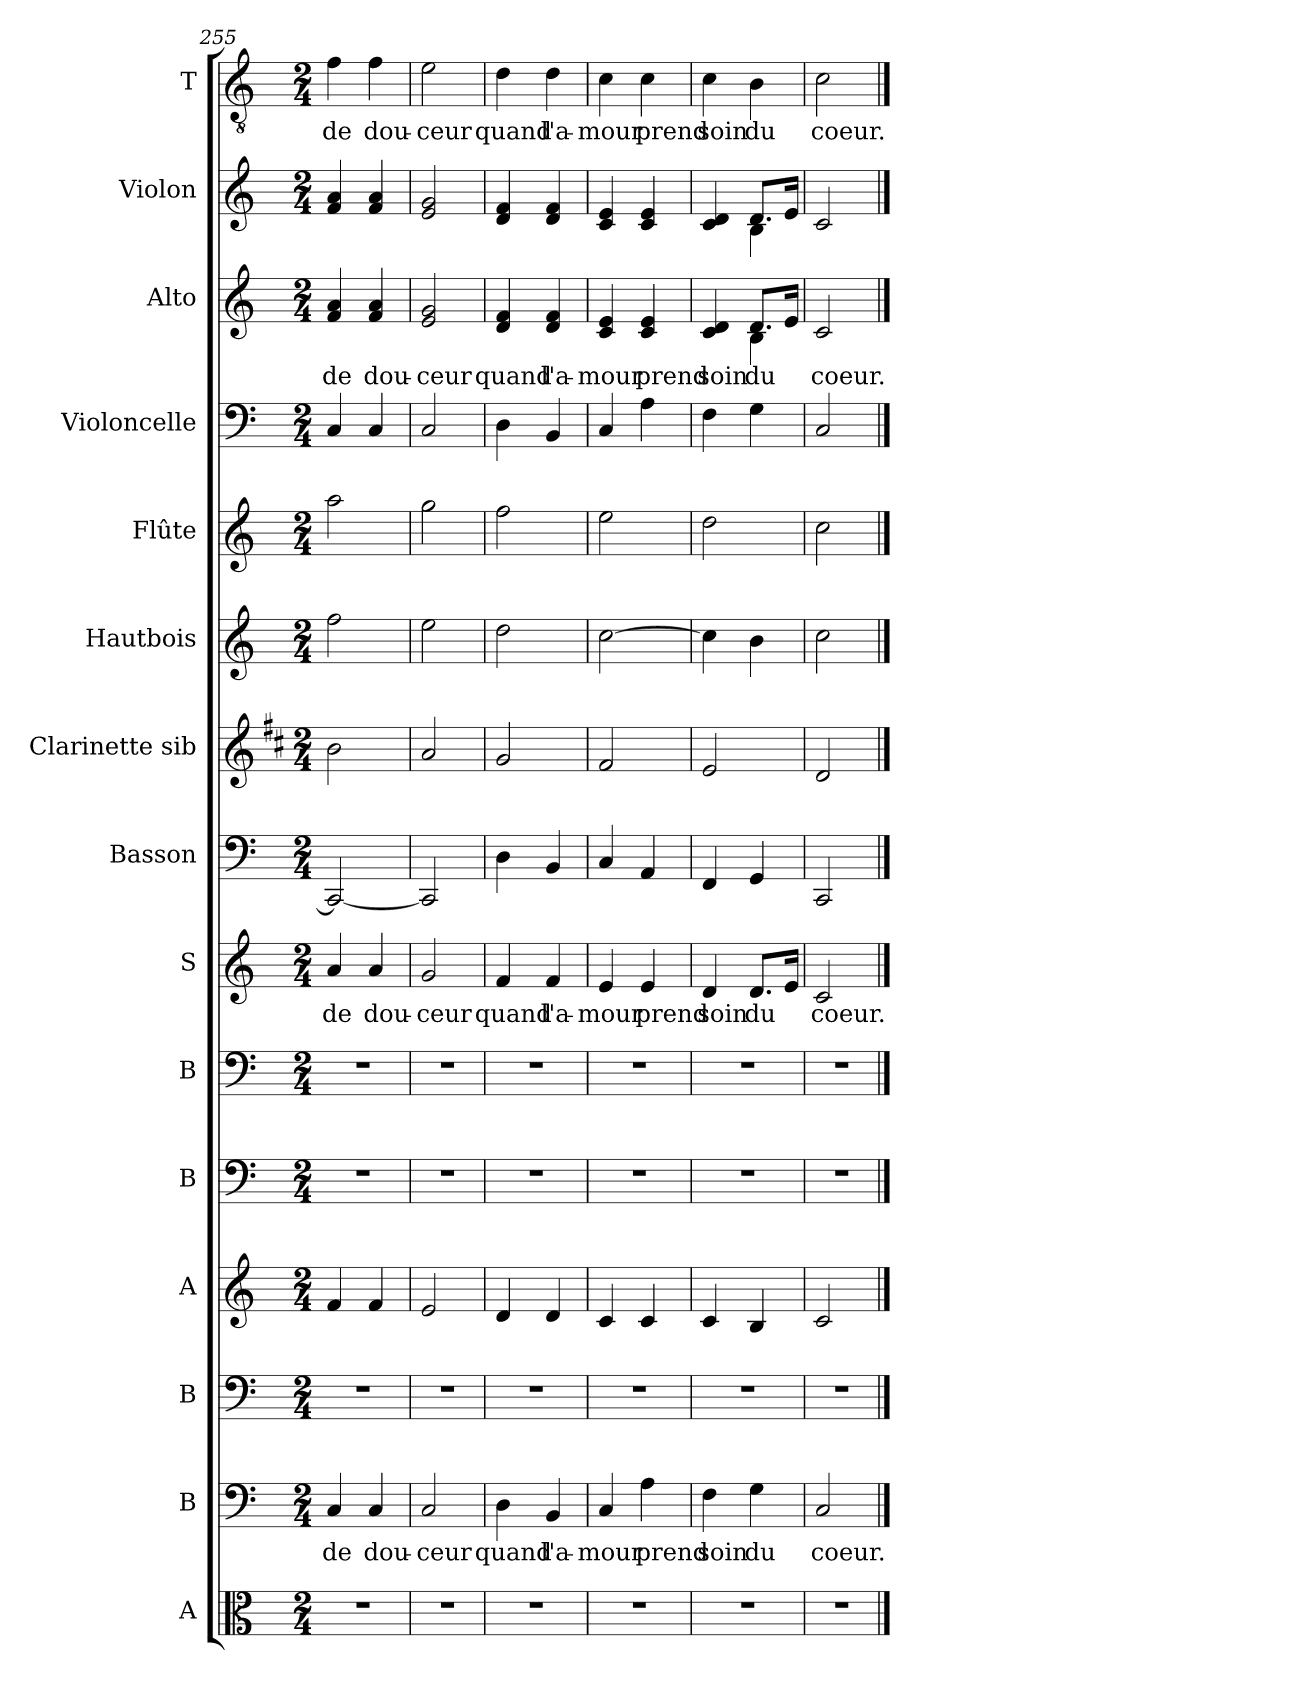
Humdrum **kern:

**kern	**kern	**text	**kern	**kern	**kern	**kern	**kern	**text	**kern	**kern	**kern	**kern	**kern	**kern	**text	**kern	**kern	**text
*part15	*part14	*part14	*part13	*part12	*part11	*part10	*part9	*part9	*part8	*part7	*part6	*part5	*part4	*part3	*part3	*part2	*part1	*part1
*staff15	*staff14	*staff14	*staff13	*staff12	*staff11	*staff10	*staff9	*staff9	*staff8	*staff7	*staff6	*staff5	*staff4	*staff3	*staff3	*staff2	*staff1	*staff1
*I"A	*I"B	*	*I"B	*I"A	*I"B	*I"B	*I"S	*	*I"Basson	*I"Clarinette sib	*I"Hautbois	*I"Flûte	*I"Violoncelle	*I"Alto	*	*I"Violon	*I"T	*
*I'A	*I'B	*	*I'B	*I'A	*I'B	*I'B	*I'S	*	*I'Bsn.	*I'Cl. Sib	*I'Hb.	*I'Fl.	*I'Vc.	*I'A	*	*I'Vln.	*I'T	*
*clefC3	*clefF4	*	*clefF4	*clefG2	*clefF4	*clefF4	*clefG2	*	*clefF4	*clefG2	*clefG2	*clefG2	*clefF4	*clefG2	*	*clefG2	*clefGv2	*
*	*	*	*	*	*	*	*	*	*	*ITrd1c2	*	*	*	*	*	*	*	*
*k[]	*k[]	*	*k[]	*k[]	*k[]	*k[]	*k[]	*	*k[]	*k[]	*k[]	*k[]	*k[]	*k[]	*	*k[]	*k[]	*
*C:	*C:	*	*C:	*C:	*C:	*C:	*C:	*	*C:	*C:	*C:	*C:	*C:	*C:	*	*C:	*C:	*
*M2/4	*M2/4	*	*M2/4	*M2/4	*M2/4	*M2/4	*M2/4	*	*M2/4	*M2/4	*M2/4	*M2/4	*M2/4	*M2/4	*	*M2/4	*M2/4	*
=255	=255	=255	=255	=255	=255	=255	=255	=255	=255	=255	=255	=255	=255	=255	=255	=255	=255	=255
!	!	!LO:LY:b	!	!	!	!	!	!LO:LY:b	!	!	!	!	!	!	!LO:LY:b	!	!	!LO:LY:b
2r	4C/	de	2r	4f/	2r	2r	4a/	de	2CC/_	2a\	2ff\	2aa\	4C/	4f/ 4a/	de	4f/ 4a/	4f\	de
!	!	!LO:LY:b	!	!	!	!	!	!LO:LY:b	!	!	!	!	!	!	!LO:LY:b	!	!	!LO:LY:b
.	4C/	dou-	.	4f/	.	.	4a/	dou-	.	.	.	.	4C/	4f/ 4a/	dou-	4f/ 4a/	4f\	dou-
=256	=256	=256	=256	=256	=256	=256	=256	=256	=256	=256	=256	=256	=256	=256	=256	=256	=256	=256
!	!	!LO:LY:b	!	!	!	!	!	!LO:LY:b	!	!	!	!	!	!	!LO:LY:b	!	!	!LO:LY:b
2r	2C/	-ceur	2r	2e/	2r	2r	2g/	-ceur	2CC/]	2g/	2ee\	2gg\	2C/	2e/ 2g/	-ceur	2e/ 2g/	2e\	-ceur
!!LO:PB:g=z
=257	=257	=257	=257	=257	=257	=257	=257	=257	=257	=257	=257	=257	=257	=257	=257	=257	=257	=257
!	!	!LO:LY:b	!	!	!	!	!	!LO:LY:b	!	!	!	!	!	!	!LO:LY:b	!	!	!LO:LY:b
2r	4D\	quand	2r	4d/	2r	2r	4f/	quand	4D\	2f/	2dd\	2ff\	4D\	4d/ 4f/	quand	4d/ 4f/	4d\	quand
!	!	!LO:LY:b	!	!	!	!	!	!LO:LY:b	!	!	!	!	!	!	!LO:LY:b	!	!	!LO:LY:b
.	4BB/	l'a-	.	4d/	.	.	4f/	l'a-	4BB/	.	.	.	4BB/	4d/ 4f/	l'a-	4d/ 4f/	4d\	l'a-
=258	=258	=258	=258	=258	=258	=258	=258	=258	=258	=258	=258	=258	=258	=258	=258	=258	=258	=258
!	!	!LO:LY:b	!	!	!	!	!	!LO:LY:b	!	!	!	!	!	!	!LO:LY:b	!	!	!LO:LY:b
2r	4C/	-mour	2r	4c/	2r	2r	4e/	-mour	4C/	2e/	[2cc\	2ee\	4C/	4c/ 4e/	-mour	4c/ 4e/	4c\	-mour
!	!	!LO:LY:b	!	!	!	!	!	!LO:LY:b	!	!	!	!	!	!	!LO:LY:b	!	!	!LO:LY:b
.	4A\	prend	.	4c/	.	.	4e/	prend	4AA/	.	.	.	4A\	4c/ 4e/	prend	4c/ 4e/	4c\	prend
=259	=259	=259	=259	=259	=259	=259	=259	=259	=259	=259	=259	=259	=259	=259	=259	=259	=259	=259
!	!	!LO:LY:b	!	!	!	!	!	!LO:LY:b	!	!	!	!	!	!	!LO:LY:b	!	!	!LO:LY:b
*	*	*	*	*	*	*	*	*	*	*	*	*	*	*^	*	*^	*	*
2r	4F\	soin	2r	4c/	2r	2r	4d/	soin	4FF/	2d/	4cc\]	2dd\	4F\	4c/ 4d/	4ryy	soin	4c/ 4d/	4ryy	4c\	soin
!	!	!LO:LY:b	!	!	!	!	!	!LO:LY:b	!	!	!	!	!	!	!	!LO:LY:b	!	!	!	!LO:LY:b
.	4G\	du	.	4B/	.	.	8.d/L	du	4GG/	.	4b\	.	4G\	8.d/L	4B\	du	8.d/L	4B\	4B\	du
.	.	.	.	.	.	.	16e/Jk	.	.	.	.	.	.	16e/Jk	.	.	16e/Jk	.	.	.
*	*	*	*	*	*	*	*	*	*	*	*	*	*	*v	*v	*	*	*	*	*
*	*	*	*	*	*	*	*	*	*	*	*	*	*	*	*	*v	*v	*	*
=260	=260	=260	=260	=260	=260	=260	=260	=260	=260	=260	=260	=260	=260	=260	=260	=260	=260	=260
!	!	!LO:LY:b	!	!	!	!	!	!LO:LY:b	!	!	!	!	!	!	!LO:LY:b	!	!	!LO:LY:b
2r	2C/	coeur.	2r	2c/	2r	2r	2c/	coeur.	2CC/	2c/	2cc\	2cc\	2C/	2c/	coeur.	2c/	2c\	coeur.
==	==	==	==	==	==	==	==	==	==	==	==	==	==	==	==	==	==	==
*-	*-	*-	*-	*-	*-	*-	*-	*-	*-	*-	*-	*-	*-	*-	*-	*-	*-	*-
